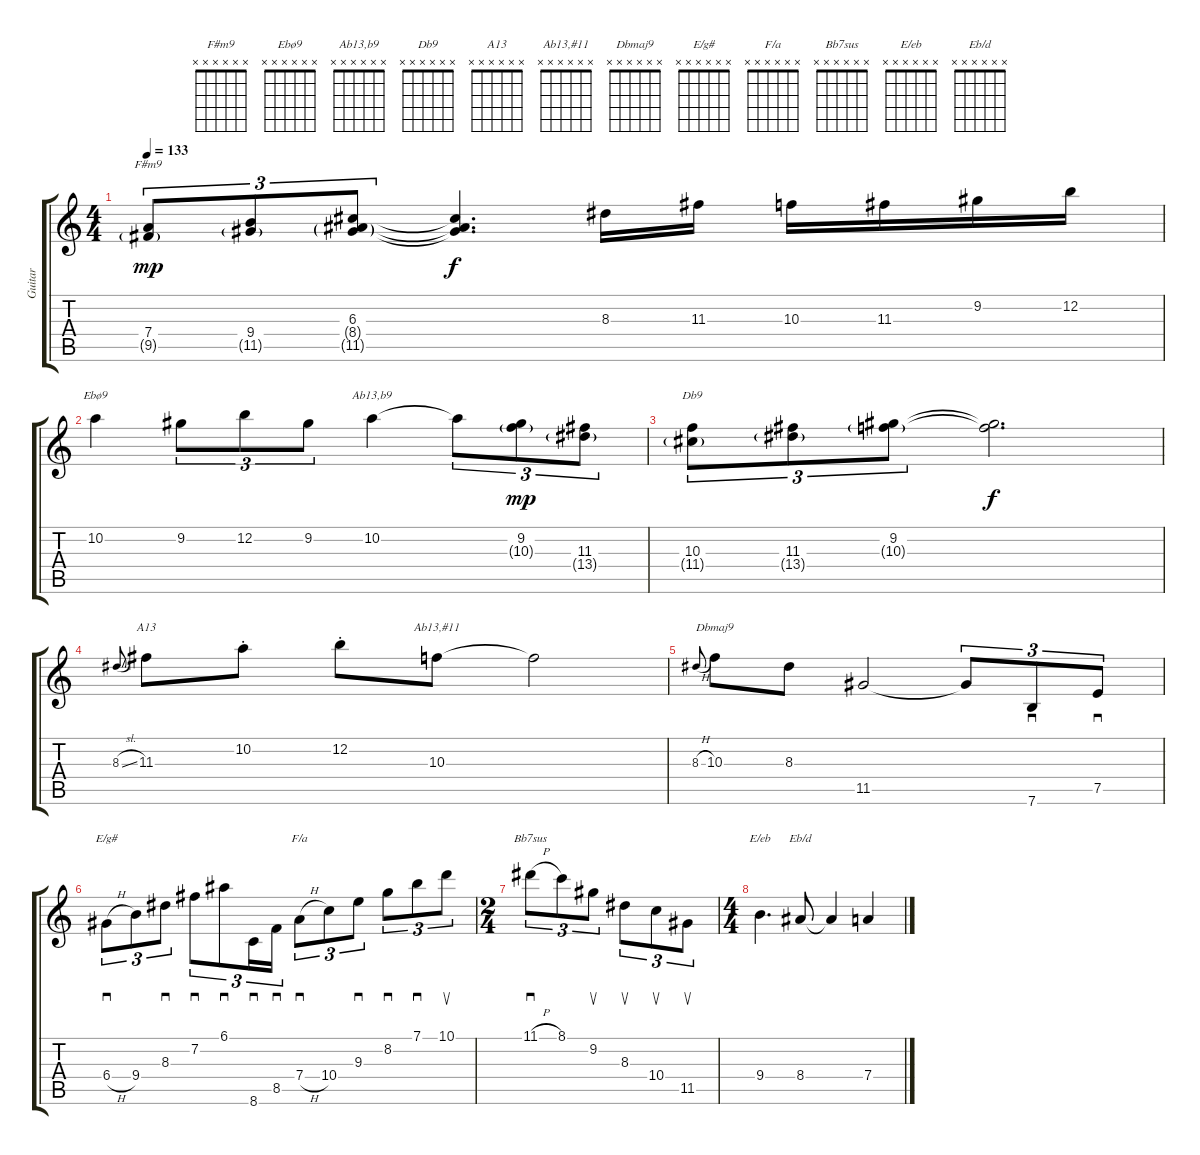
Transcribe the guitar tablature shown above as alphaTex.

\track ("Guitar" "Guitar") {instrument electricguitarjazz}
\staff {score tabs}
\tuning (E4 B3 G3 D3 A2 E2) {hide}
\chord ("F#m9" x x x x x x)
\chord ("Ebø9" x x x x x x)
\chord ("Ab13,b9" x x x x x x)
\chord ("Db9" x x x x x x)
\chord ("A13" x x x x x x)
\chord ("Ab13,#11" x x x x x x)
\chord ("Dbmaj9" x x x x x x)
\chord ("E/g#" x x x x x x)
\chord ("F/a" x x x x x x)
\chord ("Bb7sus" x x x x x x)
\chord ("E/eb" x x x x x x)
\chord ("Eb/d" x x x x x x)
\ts (4 4)
\tempo 133
\clef g2
\ks c
(7.4 9.5{g}).8{tu (3 2) ch "F#m9" dy mp} (9.4 11.5{g}).8{tu (3 2)} (6.3 8.4{g} 11.5{g}).8{tu (3 2)} (6.3{t} 8.4{t} 11.5{t}).4{d dy f} 8.3.16 11.3.16 10.3.16 11.3.16 9.2.16 12.2.16 |
10.2.4{ch "Ebø9"} 9.2.8{tu (3 2)} 12.2.8{tu (3 2)} 9.2.8{tu (3 2)} 10.2.4{ch "Ab13,b9"} 10.2{t}.8{tu (3 2)} (9.2 10.3{g}).8{tu (3 2) dy mp} (11.3 13.4{g}).8{tu (3 2)} |
(10.3 11.4{g}).8{tu (3 2) ch "Db9"} (11.3 13.4{g}).8{tu (3 2)} (9.2 10.3{g}).8{tu (3 2)} (9.2{t} 10.3{t}).2{d dy f} |
8.3{sl}.8{gr onbeat} 11.3.8{ch "A13"} 10.2{st}.8 12.2{st}.8 10.3.8{ch "Ab13,#11"} 10.3{t}.2 |
8.3{h}.8{gr onbeat} 10.3.8{ch "Dbmaj9"} 8.3.8 11.5.2 11.5{t}.8{tu (3 2)} 7.6.8{sd tu (3 2)} 7.5.8{sd tu (3 2)} |
6.4{h}.8{sd tu (3 2) ch "E/g#"} 9.4.8{tu (3 2)} 8.3.8{sd tu (3 2)} 7.2.8{sd tu (3 2)} 6.1.8{sd tu (3 2)} 8.6.16{sd tu (3 2)} 8.5.16{sd tu (3 2)} 7.4{h}.8{sd tu (3 2) ch "F/a"} 10.4.8{tu (3 2)} 9.3.8{sd tu (3 2)} 8.2.8{sd tu (3 2)} 7.1.8{sd tu (3 2)} 10.1.8{su tu (3 2)} |
\ts (2 4)
11.1{h}.8{sd tu (3 2) ch "Bb7sus"} 8.1.8{tu (3 2)} 9.2.8{su tu (3 2)} 8.3.8{su tu (3 2)} 10.4.8{su tu (3 2)} 11.5.8{su tu (3 2)} |
\ts (4 4)
9.4.4{d ch "E/eb"} 8.4.8{ch "Eb/d"} 8.4{t}.4 7.4.4
